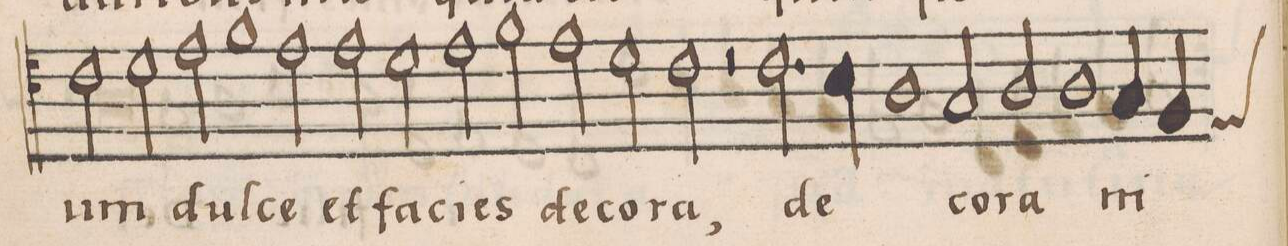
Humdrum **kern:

**kern	**text	**text
*I"ALTVS	*	*
*clefC4	*	*
*k[]	*	*
*met(C|)	*	*
*M2/1	*	*
2c\	.	-um
=75-	=75-	=75-
2d\	.	.
2e\	.	dul-
1f	.	.
=76-	=76-	=76-
2e\	.	-ce
2e\	.	et
2d\	.	fa-
2e\	.	-ci-
=77-	=77-	=77-
2f\	.	-es
2e\	.	de-
2d\	.	-co-
2c\	.	-ra,
=78-	=78-	=78-
2r	.	.
2.c\	.	de-
4B\	.	.
1A\	.	.
=79-	=79-	=79-
2G/	.	-co-
2A/	.	-ra
1A\	.	ni-
=80-	=80-	=80-
4G/	.	.
*custos:E	*	*
4F/	.	.
*-	*-	*-
